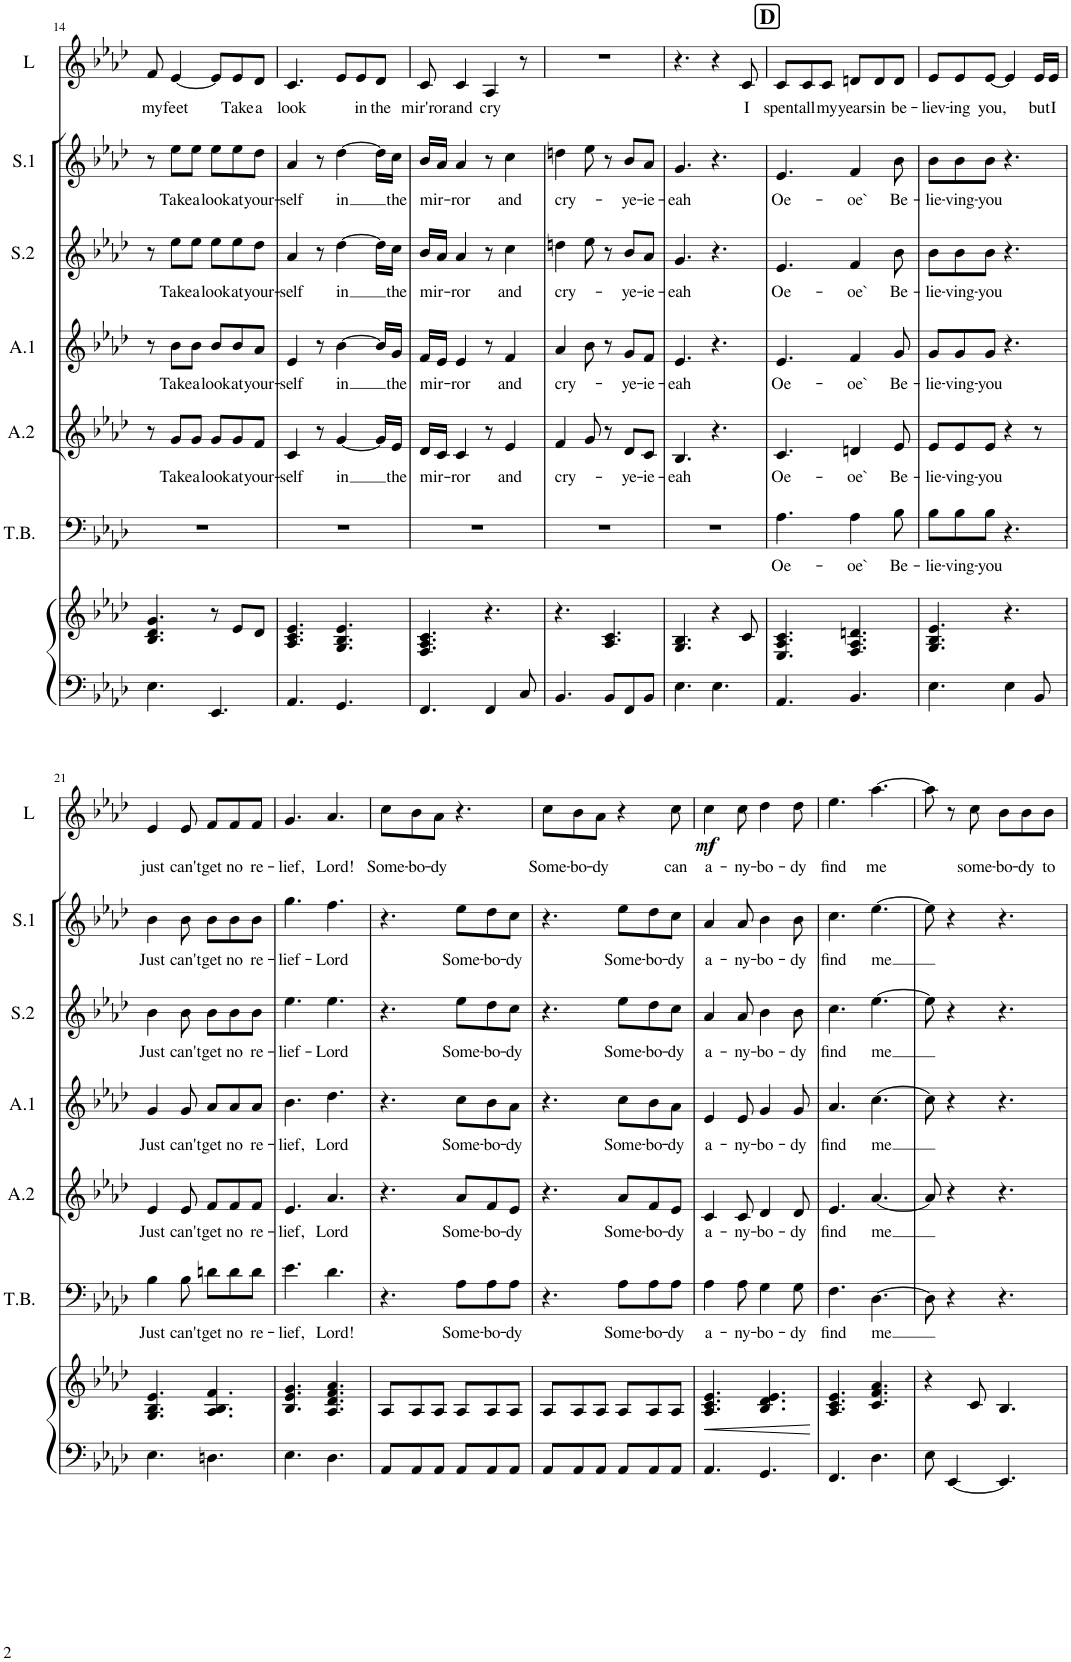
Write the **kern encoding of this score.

**kern	**kern	**dynam	**kern	**text	**kern	**text	**kern	**text	**kern	**text	**kern	**text	**kern	**text	**dynam
*part7	*part7	*part7	*part6	*part6	*part5	*part5	*part4	*part4	*part3	*part3	*part2	*part2	*part1	*part1	*part1
*staff8	*staff7	*staff7/8	*staff6	*staff6	*staff5	*staff5	*staff4	*staff4	*staff3	*staff3	*staff2	*staff2	*staff1	*staff1	*staff1
*I"Piano	*	*	*I"Tenor Bas	*	*I"Alt 2	*	*I"Alt 1	*	*I"Soprano 2	*	*I"Soprano 1	*	*I"Lead	*	*
*I'Pno	*	*	*I'T.B.	*	*I'A.2	*	*I'A.1	*	*I'S.2	*	*I'S.1	*	*I'L	*	*
!!LO:PB:g=z
*clefF4	*clefG2	*	*clefF4	*	*clefG2	*	*clefG2	*	*clefG2	*	*clefG2	*	*clefG2	*	*
*k[b-e-a-d-]	*k[b-e-a-d-]	*	*k[b-e-a-d-]	*	*k[b-e-a-d-]	*	*k[b-e-a-d-]	*	*k[b-e-a-d-]	*	*k[b-e-a-d-]	*	*k[b-e-a-d-]	*	*
*M6/8	*M6/8	*	*M6/8	*	*M6/8	*	*M6/8	*	*M6/8	*	*M6/8	*	*M6/8	*	*
=14	=14	=14	=14	=14	=14	=14	=14	=14	=14	=14	=14	=14	=14	=14	=14
!	!	!	!	!	!	!	!	!	!	!	!	!	!	!LO:LY:b	!
4.E-\	4.B-/ 4.d-/ 4.g/	.	2.r	.	8r	.	8r	.	8r	.	8r	.	8f/	my	.
!	!	!	!	!	!	!LO:LY:b	!	!LO:LY:b	!	!LO:LY:b	!	!LO:LY:b	!	!LO:LY:b	!
.	.	.	.	.	8g/L	Take	8b-\L	Take	8ee-\L	Take	8ee-\L	Take	[4e-/	feet	.
!	!	!	!	!	!	!LO:LY:b	!	!LO:LY:b	!	!LO:LY:b	!	!LO:LY:b	!	!	!
.	.	.	.	.	8g/J	a	8b-\J	a	8ee-\J	a	8ee-\J	a	.	.	.
!	!	!	!	!	!	!LO:LY:b	!	!LO:LY:b	!	!LO:LY:b	!	!LO:LY:b	!	!	!
4.EE-/	8r	.	.	.	8g/L	look	8b-/L	look	8ee-\L	look	8ee-\L	look	8e-/L]	.	.
!	!	!	!	!	!	!LO:LY:b	!	!LO:LY:b	!	!LO:LY:b	!	!LO:LY:b	!	!LO:LY:b	!
.	8e-/L	.	.	.	8g/	at	8b-/	at	8ee-\	at	8ee-\	at	8e-/	Take	.
!	!	!	!	!	!	!LO:LY:b	!	!LO:LY:b	!	!LO:LY:b	!	!LO:LY:b	!	!LO:LY:b	!
.	8d-/J	.	.	.	8f/J	your-	8a-/J	your-	8dd-\J	your-	8dd-\J	your-	8d-/J	a	.
=15	=15	=15	=15	=15	=15	=15	=15	=15	=15	=15	=15	=15	=15	=15	=15
!	!	!	!	!	!	!LO:LY:b	!	!LO:LY:b	!	!LO:LY:b	!	!LO:LY:b	!	!LO:LY:b	!
4.AA-/	4.A-/ 4.c/ 4.e-/	.	2.r	.	4c/	-self	4e-/	-self	4a-/	-self	4a-/	-self	4.c/	look	.
.	.	.	.	.	8r	.	8r	.	8r	.	8r	.	.	.	.
!	!	!	!	!	!	!LO:LY:b	!	!LO:LY:b	!	!LO:LY:b	!	!LO:LY:b	!	!	!
4.GG/	4.G/ 4.B-/ 4.e-/	.	.	.	[4g/	in	[4b-\	in	[4dd-\	in	[4dd-\	in	8e-/L	.	.
!	!	!	!	!	!	!	!	!	!	!	!	!	!	!LO:LY:b	!
.	.	.	.	.	.	.	.	.	.	.	.	.	8e-/	in	.
!	!	!	!	!	!	!	!	!	!	!	!	!	!	!LO:LY:b	!
.	.	.	.	.	16g/LL]	.	16b-/LL]	.	16dd-\LL]	.	16dd-\LL]	.	8d-/J	the	.
!	!	!	!	!	!	!LO:LY:b	!	!LO:LY:b	!	!LO:LY:b	!	!LO:LY:b	!	!	!
.	.	.	.	.	16e-/JJ	the	16g/JJ	the	16cc\JJ	the	16cc\JJ	the	.	.	.
=16	=16	=16	=16	=16	=16	=16	=16	=16	=16	=16	=16	=16	=16	=16	=16
!	!	!	!	!	!	!LO:LY:b	!	!LO:LY:b	!	!LO:LY:b	!	!LO:LY:b	!	!LO:LY:b	!
4.FF/	4.F/ 4.A-/ 4.c/	.	2.r	.	16d-/LL	mir-	16f/LL	mir-	16b-/LL	mir-	16b-/LL	mir-	8c/	mir'ror	.
.	.	.	.	.	16c/JJ	.	16e-/JJ	.	16a-/JJ	.	16a-/JJ	.	.	.	.
!	!	!	!	!	!	!LO:LY:b	!	!LO:LY:b	!	!LO:LY:b	!	!LO:LY:b	!	!LO:LY:b	!
.	.	.	.	.	4c/	-ror	4e-/	-ror	4a-/	-ror	4a-/	-ror	4c/	and	.
!	!	!	!	!	!	!	!	!	!	!	!	!	!	!LO:LY:b	!
4FF/	4.r	.	.	.	8r	.	8r	.	8r	.	8r	.	4A-/	cry	.
!	!	!	!	!	!	!LO:LY:b	!	!LO:LY:b	!	!LO:LY:b	!	!LO:LY:b	!	!	!
.	.	.	.	.	4e-/	and	4f/	and	4cc\	and	4cc\	and	.	.	.
8C/	.	.	.	.	.	.	.	.	.	.	.	.	8r	.	.
=17	=17	=17	=17	=17	=17	=17	=17	=17	=17	=17	=17	=17	=17	=17	=17
!	!	!	!	!	!	!LO:LY:b	!	!LO:LY:b	!	!LO:LY:b	!	!LO:LY:b	!	!	!
4.BB-/	4.r	.	2.r	.	4f/	cry-	4a-/	cry-	4ddn\	cry-	4ddn\	cry-	2.r	.	.
.	.	.	.	.	8g/	.	8b-\	.	8ee-\	.	8ee-\	.	.	.	.
8BB-/L	4.A-/ 4.c/	.	.	.	8r	.	8r	.	8r	.	8r	.	.	.	.
!	!	!	!	!	!	!LO:LY:b	!	!LO:LY:b	!	!LO:LY:b	!	!LO:LY:b	!	!	!
8FF/	.	.	.	.	8d-/L	ye-	8g/L	ye-	8b-/L	ye-	8b-/L	ye-	.	.	.
!	!	!	!	!	!	!LO:LY:b	!	!LO:LY:b	!	!LO:LY:b	!	!LO:LY:b	!	!	!
8BB-/J	.	.	.	.	8c/J	-ie-	8f/J	-ie-	8a-/J	-ie-	8a-/J	-ie-	.	.	.
=18	=18	=18	=18	=18	=18	=18	=18	=18	=18	=18	=18	=18	=18	=18	=18
!	!	!	!	!	!	!LO:LY:b	!	!LO:LY:b	!	!LO:LY:b	!	!LO:LY:b	!	!	!
4.E-\	4.G/ 4.B-/	.	2.r	.	4.B-/	-eah	4.e-/	-eah	4.g/	-eah	4.g/	-eah	4.r	.	.
4.E-\	4r	.	.	.	4.r	.	4.r	.	4.r	.	4.r	.	4r	.	.
!	!	!	!	!	!	!	!	!	!	!	!	!	!	!LO:LY:b	!
.	8c/	.	.	.	.	.	.	.	.	.	.	.	8c/	I	.
!!LO:REH:place=s1:a:B:cj:fs=14:t=D
=19	=19	=19	=19	=19	=19	=19	=19	=19	=19	=19	=19	=19	=19	=19	=19
!	!	!	!	!LO:LY:b	!	!LO:LY:b	!	!LO:LY:b	!	!LO:LY:b	!	!LO:LY:b	!	!LO:LY:b	!
4.AA-/	4.E-/ 4.A-/ 4.c/	.	4.A-\	Oe-	4.c/	Oe-	4.e-/	Oe-	4.e-/	Oe-	4.e-/	Oe-	8c/L	spent	.
!	!	!	!	!	!	!	!	!	!	!	!	!	!	!LO:LY:b	!
.	.	.	.	.	.	.	.	.	.	.	.	.	8c/	all	.
!	!	!	!	!	!	!	!	!	!	!	!	!	!	!LO:LY:b	!
.	.	.	.	.	.	.	.	.	.	.	.	.	8c/J	my	.
!	!	!	!	!LO:LY:b	!	!LO:LY:b	!	!LO:LY:b	!	!LO:LY:b	!	!LO:LY:b	!	!LO:LY:b	!
4.BB-/	4.F/ 4.A-/ 4.dn/	.	4A-\	-oe`	4dn/	-oe`	4f/	-oe`	4f/	-oe`	4f/	-oe`	8dn/L	years	.
!	!	!	!	!	!	!	!	!	!	!	!	!	!	!LO:LY:b	!
.	.	.	.	.	.	.	.	.	.	.	.	.	8d/	in	.
!	!	!	!	!LO:LY:b	!	!LO:LY:b	!	!LO:LY:b	!	!LO:LY:b	!	!LO:LY:b	!	!LO:LY:b	!
.	.	.	8B-\	Be-	8e-/	Be-	8g/	Be-	8b-\	Be-	8b-\	Be-	8d/J	be-	.
=20	=20	=20	=20	=20	=20	=20	=20	=20	=20	=20	=20	=20	=20	=20	=20
!	!	!	!	!LO:LY:b	!	!LO:LY:b	!	!LO:LY:b	!	!LO:LY:b	!	!LO:LY:b	!	!LO:LY:b	!
4.E-\	4.G/ 4.B-/ 4.e-/	.	8B-\L	-lie-	8e-/L	-lie-	8g/L	-lie-	8b-\L	-lie-	8b-\L	-lie-	8e-/L	-liev-	.
!	!	!	!	!LO:LY:b	!	!LO:LY:b	!	!LO:LY:b	!	!LO:LY:b	!	!LO:LY:b	!	!LO:LY:b	!
.	.	.	8B-\	-ving-	8e-/	-ving-	8g/	-ving-	8b-\	-ving-	8b-\	-ving-	8e-/	-ing	.
!	!	!	!	!LO:LY:b	!	!LO:LY:b	!	!LO:LY:b	!	!LO:LY:b	!	!LO:LY:b	!	!LO:LY:b	!
.	.	.	8B-\J	-you	8e-/J	-you	8g/J	-you	8b-\J	-you	8b-\J	-you	[8e-/J	you,	.
4E-\	4.r	.	4.r	.	4r	.	4.r	.	4.r	.	4.r	.	4e-/]	.	.
!	!	!	!	!	!	!	!	!	!	!	!	!	!	!LO:LY:b	!
8BB-/	.	.	.	.	8r	.	.	.	.	.	.	.	16e-/LL	but	.
!	!	!	!	!	!	!	!	!	!	!	!	!	!	!LO:LY:b	!
.	.	.	.	.	.	.	.	.	.	.	.	.	16e-/JJ	I	.
!!LO:LB:g=z
=21	=21	=21	=21	=21	=21	=21	=21	=21	=21	=21	=21	=21	=21	=21	=21
!	!	!	!	!LO:LY:b	!	!LO:LY:b	!	!LO:LY:b	!	!LO:LY:b	!	!LO:LY:b	!	!LO:LY:b	!
4.E-\	4.G/ 4.B-/ 4.e-/	.	4B-\	Just	4e-/	Just	4g/	Just	4b-\	Just	4b-\	Just	4e-/	just	.
!	!	!	!	!LO:LY:b	!	!LO:LY:b	!	!LO:LY:b	!	!LO:LY:b	!	!LO:LY:b	!	!LO:LY:b	!
.	.	.	8B-\	can't	8e-/	can't	8g/	can't	8b-\	can't	8b-\	can't	8e-/	can't	.
!	!	!	!	!LO:LY:b	!	!LO:LY:b	!	!LO:LY:b	!	!LO:LY:b	!	!LO:LY:b	!	!LO:LY:b	!
4.Dn\	4.A-/ 4.B-/ 4.f/	.	8dn\L	get	8f/L	get	8a-/L	get	8b-\L	get	8b-\L	get	8f/L	get	.
!	!	!	!	!LO:LY:b	!	!LO:LY:b	!	!LO:LY:b	!	!LO:LY:b	!	!LO:LY:b	!	!LO:LY:b	!
.	.	.	8d\	no	8f/	no	8a-/	no	8b-\	no	8b-\	no	8f/	no	.
!	!	!	!	!LO:LY:b	!	!LO:LY:b	!	!LO:LY:b	!	!LO:LY:b	!	!LO:LY:b	!	!LO:LY:b	!
.	.	.	8d\J	re-	8f/J	re-	8a-/J	re-	8b-\J	re-	8b-\J	re-	8f/J	re-	.
=22	=22	=22	=22	=22	=22	=22	=22	=22	=22	=22	=22	=22	=22	=22	=22
!	!	!	!	!LO:LY:b	!	!LO:LY:b	!	!LO:LY:b	!	!LO:LY:b	!	!LO:LY:b	!	!LO:LY:b	!
4.E-\	4.B-/ 4.e-/ 4.g/	.	4.e-\	-lief,	4.e-/	-lief,	4.b-\	-lief,	4.ee-\	lief-	4.gg\	lief-	4.g/	-lief,	.
!	!	!	!	!LO:LY:b	!	!LO:LY:b	!	!LO:LY:b	!	!LO:LY:b	!	!LO:LY:b	!	!LO:LY:b	!
4.D-\	4.A-/ 4.d-/ 4.f/ 4.a-/	.	4.d-\	Lord!	4.a-/	Lord	4.dd-\	Lord	4.ee-\	Lord	4.ff\	Lord	4.a-/	Lord!	.
=23	=23	=23	=23	=23	=23	=23	=23	=23	=23	=23	=23	=23	=23	=23	=23
!	!	!	!	!	!	!	!	!	!	!	!	!	!	!LO:LY:b	!
8AA-/L	8A-/L	.	4.r	.	4.r	.	4.r	.	4.r	.	4.r	.	8cc\L	Some-	.
!	!	!	!	!	!	!	!	!	!	!	!	!	!	!LO:LY:b	!
8AA-/	8A-/	.	.	.	.	.	.	.	.	.	.	.	8b-\	-bo-	.
!	!	!	!	!	!	!	!	!	!	!	!	!	!	!LO:LY:b	!
8AA-/J	8A-/J	.	.	.	.	.	.	.	.	.	.	.	8a-\J	-dy	.
!	!	!	!	!LO:LY:b	!	!LO:LY:b	!	!LO:LY:b	!	!LO:LY:b	!	!LO:LY:b	!	!	!
8AA-/L	8A-/L	.	8A-\L	Some-	8a-/L	Some-	8cc\L	Some-	8ee-\L	-Some-	8ee-\L	-Some-	4.r	.	.
!	!	!	!	!LO:LY:b	!	!LO:LY:b	!	!LO:LY:b	!	!LO:LY:b	!	!LO:LY:b	!	!	!
8AA-/	8A-/	.	8A-\	-bo-	8f/	-bo-	8b-\	-bo-	8dd-\	-bo-	8dd-\	-bo-	.	.	.
!	!	!	!	!LO:LY:b	!	!LO:LY:b	!	!LO:LY:b	!	!LO:LY:b	!	!LO:LY:b	!	!	!
8AA-/J	8A-/J	.	8A-\J	-dy	8e-/J	-dy	8a-\J	-dy	8cc\J	-dy	8cc\J	-dy	.	.	.
=24	=24	=24	=24	=24	=24	=24	=24	=24	=24	=24	=24	=24	=24	=24	=24
!	!	!	!	!	!	!	!	!	!	!	!	!	!	!LO:LY:b	!
8AA-/L	8A-/L	.	4.r	.	4.r	.	4.r	.	4.r	.	4.r	.	8cc\L	Some-	.
!	!	!	!	!	!	!	!	!	!	!	!	!	!	!LO:LY:b	!
8AA-/	8A-/	.	.	.	.	.	.	.	.	.	.	.	8b-\	-bo-	.
!	!	!	!	!	!	!	!	!	!	!	!	!	!	!LO:LY:b	!
8AA-/J	8A-/J	.	.	.	.	.	.	.	.	.	.	.	8a-\J	-dy	.
!	!	!	!	!LO:LY:b	!	!LO:LY:b	!	!LO:LY:b	!	!LO:LY:b	!	!LO:LY:b	!	!	!
8AA-/L	8A-/L	.	8A-\L	Some-	8a-/L	Some-	8cc\L	Some-	8ee-\L	Some-	8ee-\L	Some-	4r	.	.
!	!	!	!	!LO:LY:b	!	!LO:LY:b	!	!LO:LY:b	!	!LO:LY:b	!	!LO:LY:b	!	!	!
8AA-/	8A-/	.	8A-\	-bo-	8f/	-bo-	8b-\	-bo-	8dd-\	-bo-	8dd-\	-bo-	.	.	.
!	!	!	!	!LO:LY:b	!	!LO:LY:b	!	!LO:LY:b	!	!LO:LY:b	!	!LO:LY:b	!	!LO:LY:b	!
8AA-/J	8A-/J	.	8A-\J	-dy	8e-/J	-dy	8a-\J	-dy	8cc\J	-dy	8cc\J	-dy	8cc\	can	.
=25	=25	=25	=25	=25	=25	=25	=25	=25	=25	=25	=25	=25	=25	=25	=25
!	!	!LO:HP:b	!	!LO:LY:b	!	!LO:LY:b	!	!LO:LY:b	!	!LO:LY:b	!	!LO:LY:b	!	!LO:LY:b	!LO:DY:b
4.AA-/	4.A-/ 4.c/ 4.e-/	<	4A-\	a-	4c/	a-	4e-/	a-	4a-/	a-	4a-/	a-	4cc\	a-	mf
!	!	!	!	!LO:LY:b	!	!LO:LY:b	!	!LO:LY:b	!	!LO:LY:b	!	!LO:LY:b	!	!LO:LY:b	!
.	.	.	8A-\	-ny-	8c/	-ny-	8e-/	-ny-	8a-/	-ny-	8a-/	-ny-	8cc\	-ny-	.
!	!	!	!	!LO:LY:b	!	!LO:LY:b	!	!LO:LY:b	!	!LO:LY:b	!	!LO:LY:b	!	!LO:LY:b	!
4.GG/	4.B-/ 4.d-/ 4.e-/	.	4G\	-bo-	4d-/	-bo-	4g/	-bo-	4b-\	-bo-	4b-\	-bo-	4dd-\	-bo-	.
!	!	!	!	!LO:LY:b	!	!LO:LY:b	!	!LO:LY:b	!	!LO:LY:b	!	!LO:LY:b	!	!LO:LY:b	!
.	.	.	8G\	-dy	8d-/	-dy	8g/	-dy	8b-\	-dy	8b-\	-dy	8dd-\	-dy	.
.	.	[	.	.	.	.	.	.	.	.	.	.	.	.	.
=26	=26	=26	=26	=26	=26	=26	=26	=26	=26	=26	=26	=26	=26	=26	=26
!	!	!	!	!LO:LY:b	!	!LO:LY:b	!	!LO:LY:b	!	!LO:LY:b	!	!LO:LY:b	!	!LO:LY:b	!
4.FF/	4.A-/ 4.c/ 4.e-/	.	4.F\	find	4.e-/	find	4.a-/	find	4.cc\	find	4.cc\	find	4.ee-\	find	.
!	!	!	!	!LO:LY:b	!	!LO:LY:b	!	!LO:LY:b	!	!LO:LY:b	!	!LO:LY:b	!	!LO:LY:b	!
4.D-\	4.c/ 4.f/ 4.a-/	.	[4.D-\	me	[4.a-/	me	[4.cc\	me	[4.ee-\	me	[4.ee-\	me	[4.aa-\	me	.
=27	=27	=27	=27	=27	=27	=27	=27	=27	=27	=27	=27	=27	=27	=27	=27
8E-\	4r	.	8D-\]	.	8a-/]	.	8cc\]	.	8ee-\]	.	8ee-\]	.	8aa-\]	.	.
[4EE-/	.	.	4r	.	4r	.	4r	.	4r	.	4r	.	8r	.	.
!	!	!	!	!	!	!	!	!	!	!	!	!	!	!LO:LY:b	!
.	8c/	.	.	.	.	.	.	.	.	.	.	.	8cc\	some-	.
!	!	!	!	!	!	!	!	!	!	!	!	!	!	!LO:LY:b	!
4.EE-/]	4.B-/	.	4.r	.	4.r	.	4.r	.	4.r	.	4.r	.	8b-\L	-bo-	.
!	!	!	!	!	!	!	!	!	!	!	!	!	!	!LO:LY:b	!
.	.	.	.	.	.	.	.	.	.	.	.	.	8b-\	-dy	.
!	!	!	!	!	!	!	!	!	!	!	!	!	!	!LO:LY:b	!
.	.	.	.	.	.	.	.	.	.	.	.	.	8b-\J	to	.
=	=	=	=	=	=	=	=	=	=	=	=	=	=	=	=
*-	*-	*-	*-	*-	*-	*-	*-	*-	*-	*-	*-	*-	*-	*-	*-
